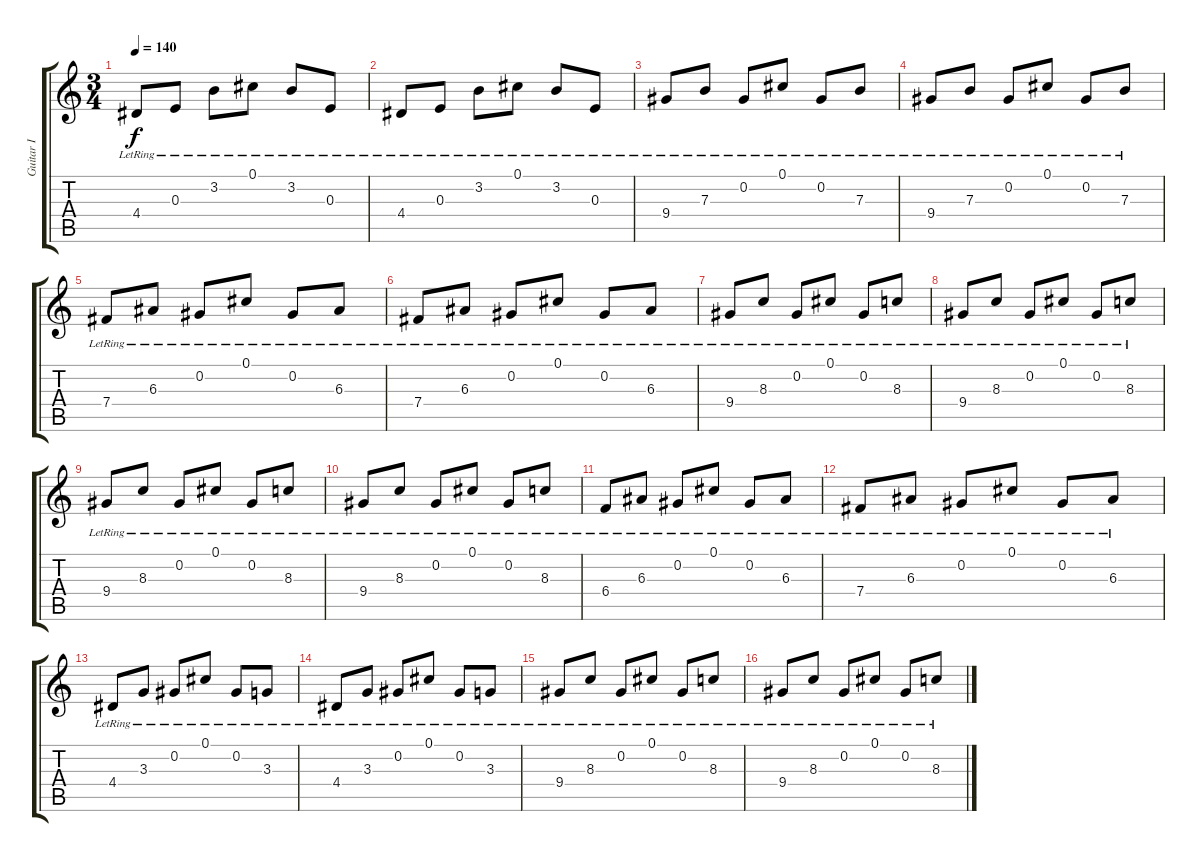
\track ("Guitar I" "Guitar I") {instrument distortionguitar}
\staff {score tabs}
\tuning (Db4 Ab3 E3 B2 Gb2 Db2) {hide}
\ts (3 4)
\tempo 140
\clef g2
\ks c
4.4{lr}.8{dy f} 0.3{lr}.8 3.2{lr}.8 0.1{lr}.8 3.2{lr}.8 0.3{lr}.8 |
4.4{lr}.8 0.3{lr}.8 3.2{lr}.8 0.1{lr}.8 3.2{lr}.8 0.3{lr}.8 |
9.4{lr}.8 7.3{lr}.8 0.2{lr}.8 0.1{lr}.8 0.2{lr}.8 7.3{lr}.8 |
9.4{lr}.8 7.3{lr}.8 0.2{lr}.8 0.1{lr}.8 0.2{lr}.8 7.3{lr}.8 |
7.4{lr}.8 6.3{lr}.8 0.2{lr}.8 0.1{lr}.8 0.2{lr}.8 6.3{lr}.8 |
7.4{lr}.8 6.3{lr}.8 0.2{lr}.8 0.1{lr}.8 0.2{lr}.8 6.3{lr}.8 |
9.4{lr}.8 8.3{lr}.8 0.2{lr}.8 0.1{lr}.8 0.2{lr}.8 8.3{lr}.8 |
9.4{lr}.8 8.3{lr}.8 0.2{lr}.8 0.1{lr}.8 0.2{lr}.8 8.3{lr}.8 |
9.4{lr}.8 8.3{lr}.8 0.2{lr}.8 0.1{lr}.8 0.2{lr}.8 8.3{lr}.8 |
9.4{lr}.8 8.3{lr}.8 0.2{lr}.8 0.1{lr}.8 0.2{lr}.8 8.3{lr}.8 |
6.4{lr}.8 6.3{lr}.8 0.2{lr}.8 0.1{lr}.8 0.2{lr}.8 6.3{lr}.8 |
7.4{lr}.8 6.3{lr}.8 0.2{lr}.8 0.1{lr}.8 0.2{lr}.8 6.3{lr}.8 |
4.4{lr}.8 3.3{lr}.8 0.2{lr}.8 0.1{lr}.8 0.2{lr}.8 3.3{lr}.8 |
4.4{lr}.8 3.3{lr}.8 0.2{lr}.8 0.1{lr}.8 0.2{lr}.8 3.3{lr}.8 |
9.4{lr}.8 8.3{lr}.8 0.2{lr}.8 0.1{lr}.8 0.2{lr}.8 8.3{lr}.8 |
9.4{lr}.8 8.3{lr}.8 0.2{lr}.8 0.1{lr}.8 0.2{lr}.8 8.3{lr}.8
